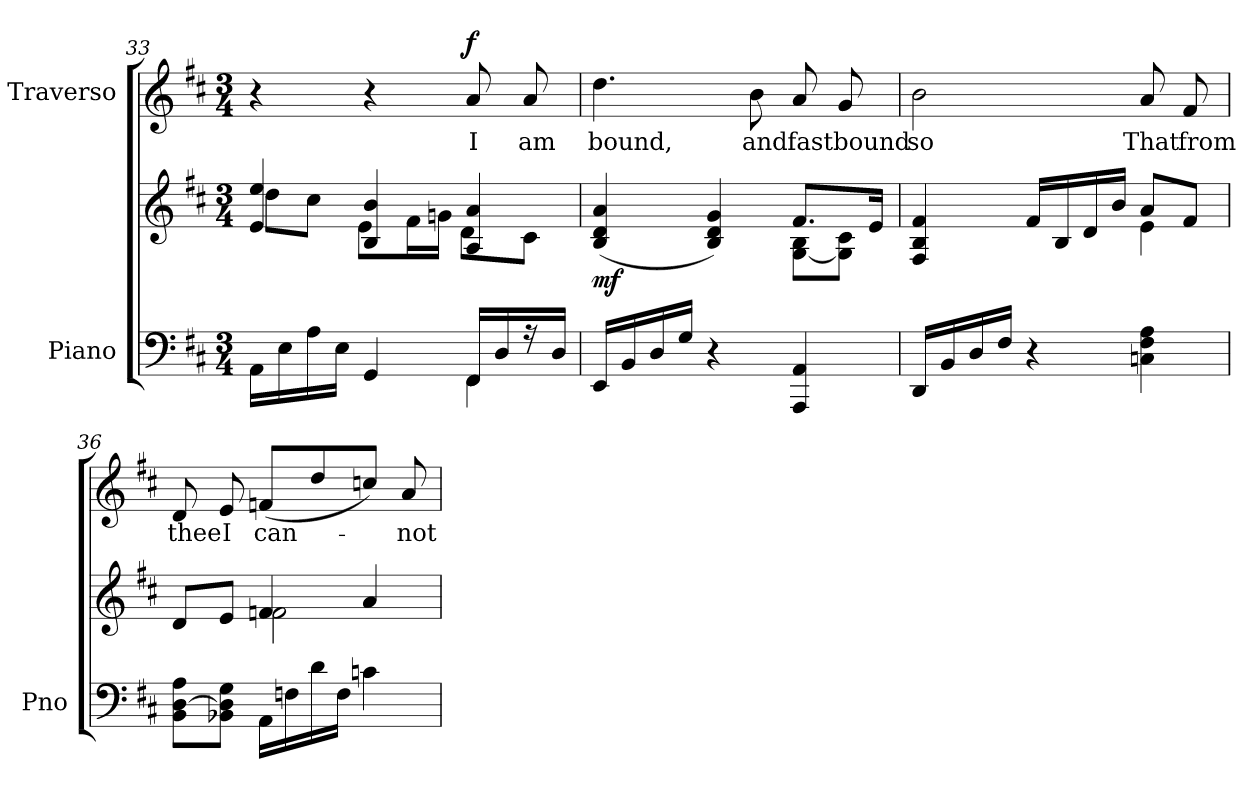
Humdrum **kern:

**kern	**kern	**dynam	**kern	**text	**dynam
*part2	*part2	*part2	*part1	*part1	*part1
*staff3	*staff2	*staff2/3	*staff1	*staff1	*staff1
*I"Piano	*	*	*I"Traverso	*	*
*I'Pno	*	*	*	*	*
*clefF4	*clefG2	*	*clefG2	*	*
*k[f#c#]	*k[f#c#]	*	*k[f#c#]	*	*
*M3/4	*M3/4	*	*M3/4	*	*
=33	=33	=33	=33	=33	=33
*^	*^	*	*	*	*
16AA\LL	2ryy	4e/ 4ee/	8dd\L	.	4r	.	.
16E\	.	.	.	.	.	.	.
16A\	.	.	8cc#\J	.	.	.	.
16E\JJ	.	.	.	.	.	.	.
4GG/	.	4B/ 4b/	8e\L	.	4r	.	.
.	.	.	16f#\L	.	.	.	.
.	.	.	16gn\JJ	.	.	.	.
!	!	!	!	!	!	!LO:LY:b	!LO:DY:a
16FF#/LL	4FF#\	4A/ 4a/	8d\L	.	8a/	I	f
16D/	.	.	.	.	.	.	.
!	!	!	!	!	!	!LO:LY:b	!
16r	.	.	8c#\J	.	8a/	am	.
16D/JJ	.	.	.	.	.	.	.
*v	*v	*	*	*	*	*	*
=34	=34	=34	=34	=34	=34	=34
!	!	!	!LO:DY:b	!	!LO:LY:b	!
16EE/LL	(>4B/ 4d/ 4a/	2ryy	mf	4.dd\	bound,	.
16BB/	.	.	.	.	.	.
16D/	.	.	.	.	.	.
16G/JJ	.	.	.	.	.	.
4r	4B/ 4d/ 4g/)	.	.	.	.	.
!	!	!	!	!	!LO:LY:b	!
.	.	.	.	8b\	and	.
!	!	!	!	!	!LO:LY:b	!
4AAA/ 4AA/	8.f#/L	[8G\ 8B\L	.	8a/	fast	.
!	!	!	!	!	!LO:LY:b	!
.	.	8G\] 8c#\J	.	8g/	bound	.
.	16e/Jk	.	.	.	.	.
!!LO:PB:g=z
=35	=35	=35	=35	=35	=35	=35
!	!	!	!	!	!LO:LY:b	!
16DD/LL	4F#/ 4B/ 4f#/	2ryy	.	2b\	so	.
16BB/	.	.	.	.	.	.
16D/	.	.	.	.	.	.
16F#/JJ	.	.	.	.	.	.
4r	16f#/LL	.	.	.	.	.
.	16B/	.	.	.	.	.
.	16d/	.	.	.	.	.
.	(16b/JJ	.	.	.	.	.
!	!	!	!	!	!LO:LY:b	!
4Cn\ 4F#\ 4A\	8a/L	4e\	.	8a/	That	.
!	!	!	!	!	!LO:LY:b	!
.	8f#/J	.	.	8f#/	from	.
=36	=36	=36	=36	=36	=36	=36
!	!	!	!	!	!LO:LY:b	!
8BB\ [8D\ 8A\L	8d/L	4ryy	.	8d/	thee	.
!	!	!	!	!	!LO:LY:b	!
8BB-X\ 8D\] 8G\J	8e/J	.	.	8e/	I	.
!	!	!	!	!	!LO:LY:b	!
16AA\LL	4fn/	2f\	.	(8fn/L	can-	.
16Fn\	.	.	.	.	.	.
16d\	.	.	.	8dd/	.	.
16F\JJ	.	.	.	.	.	.
4cn\	4a/	.	.	8ccn/J)	.	.
!	!	!	!	!	!LO:LY:b	!
.	.	.	.	8a/	-not	.
*	*v	*v	*	*	*	*
=	=	=	=	=	=
*-	*-	*-	*-	*-	*-
